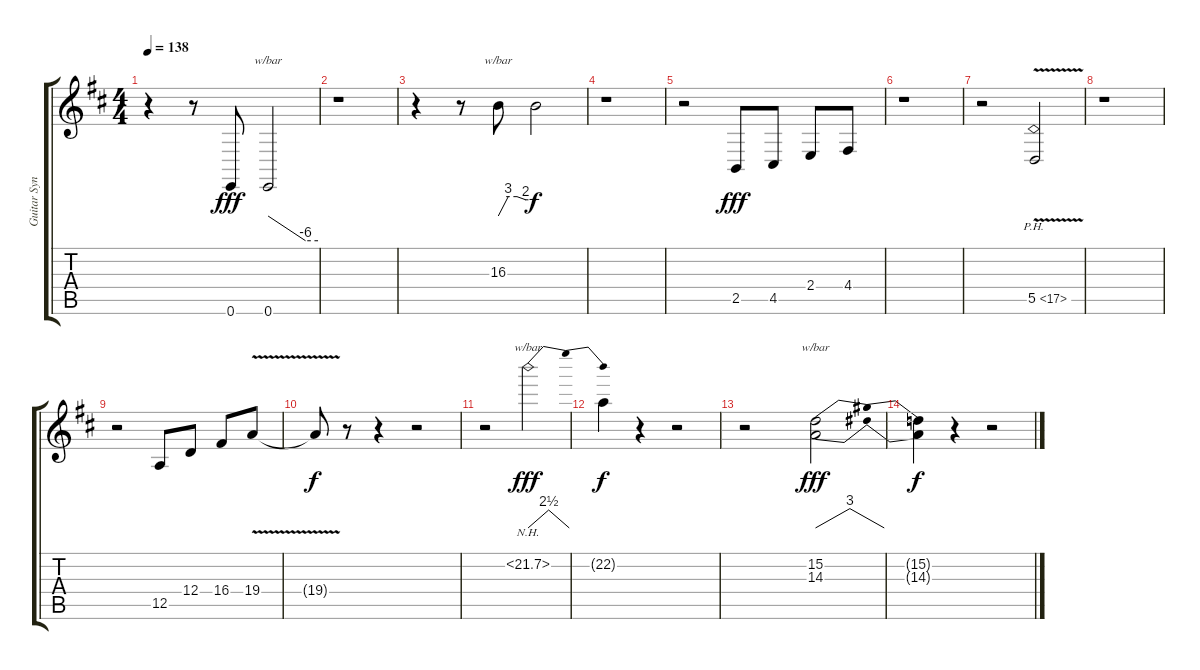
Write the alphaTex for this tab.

\track ("Guitar Synth" "Guitar Syn") {instrument lead5charang}
\staff {score tabs}
\tuning (E4 B3 G3 D3 A2 E2) {hide}
\ts (4 4)
\tempo 138
\clef g2
\ks d
r.4{dy f} r.8 0.6.8{dy fff} 0.6.2{tbe (custom default 0 0 45 -24 60 -24)} |
r.1 |
r.4{volume 16} r.8 16.3.8{tbe (custom default 0 0 16 12 30 12 44 8 60 8)} 16.3{t}.2{dy f} |
r.1 |
r.2{volume 16 instrument lead5charang} 2.5.8{dy fff} 4.5.8 2.4.8 4.4.8 |
r.1 |
r.2{volume 11} 5.5{ph 12 v}.2 |
r.1 |
r.2 12.5.8 12.4.8 16.4.8 19.4{v}.8{volume 16} |
19.4{t}.8{dy f} r.8 r.4 r.2 |
r.2 22.2{nh}.2{tbe (dip default 0 0 44 10 60 0) dy fff} |
22.2{t}.4{dy f} r.4 r.2 |
r.2 (15.2 14.3).2{tbe (dip default 0 0 44 12 60 0) dy fff} |
(15.2{t} 14.3{t}).4{dy f} r.4 r.2
